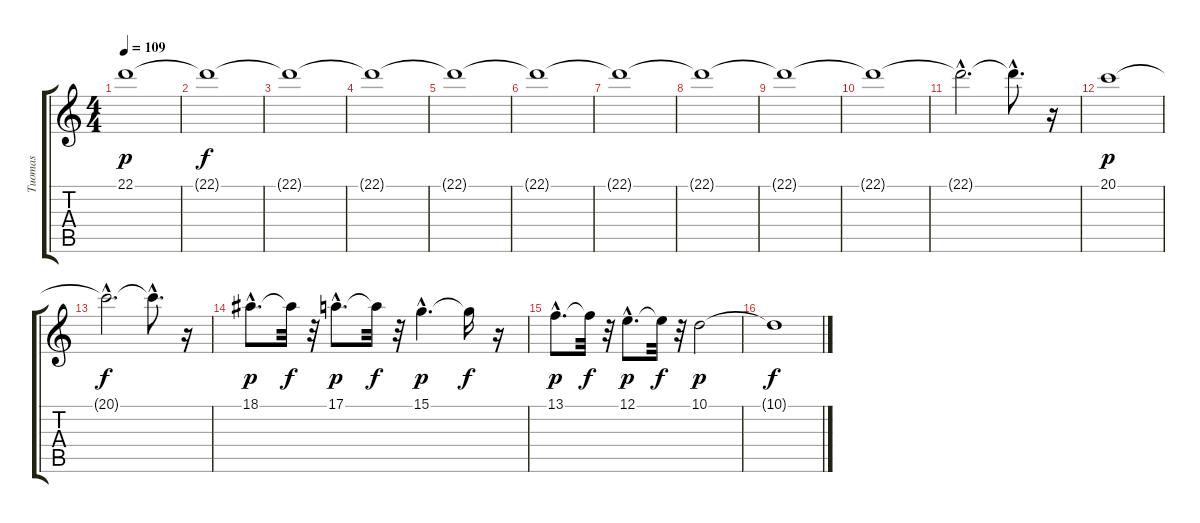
\track ("Tuomas" "Tuomas") {instrument stringensemble1}
\staff {score tabs}
\tuning (E4 B3 G3 D3 A2 E2) {hide}
\ts (4 4)
\tempo 109
\clef g2
\ks c
22.1.1{dy p instrument stringensemble1} |
22.1{t}.1{dy f} |
22.1{t}.1 |
22.1{t}.1 |
22.1{t}.1 |
22.1{t}.1 |
22.1{t}.1 |
22.1{t}.1 |
22.1{t}.1 |
22.1{t}.1 |
22.1{hac t}.2{d} 22.1{hac t}.8{d} r.16 |
20.1.1{dy p} |
20.1{hac t}.2{d dy f} 20.1{hac t}.8{d} r.16 |
18.1{hac}.8{d dy p} 18.1{t}.32{dy f} r.32 17.1{hac}.8{d dy p} 17.1{t}.32{dy f} r.32 15.1{hac}.4{d dy p} 15.1{t}.16{dy f} r.16 |
13.1{hac}.8{d dy p} 13.1{t}.32{dy f} r.32 12.1{hac}.8{d dy p} 12.1{t}.32{dy f} r.32 10.1.2{dy p} |
10.1{t}.1{dy f}
